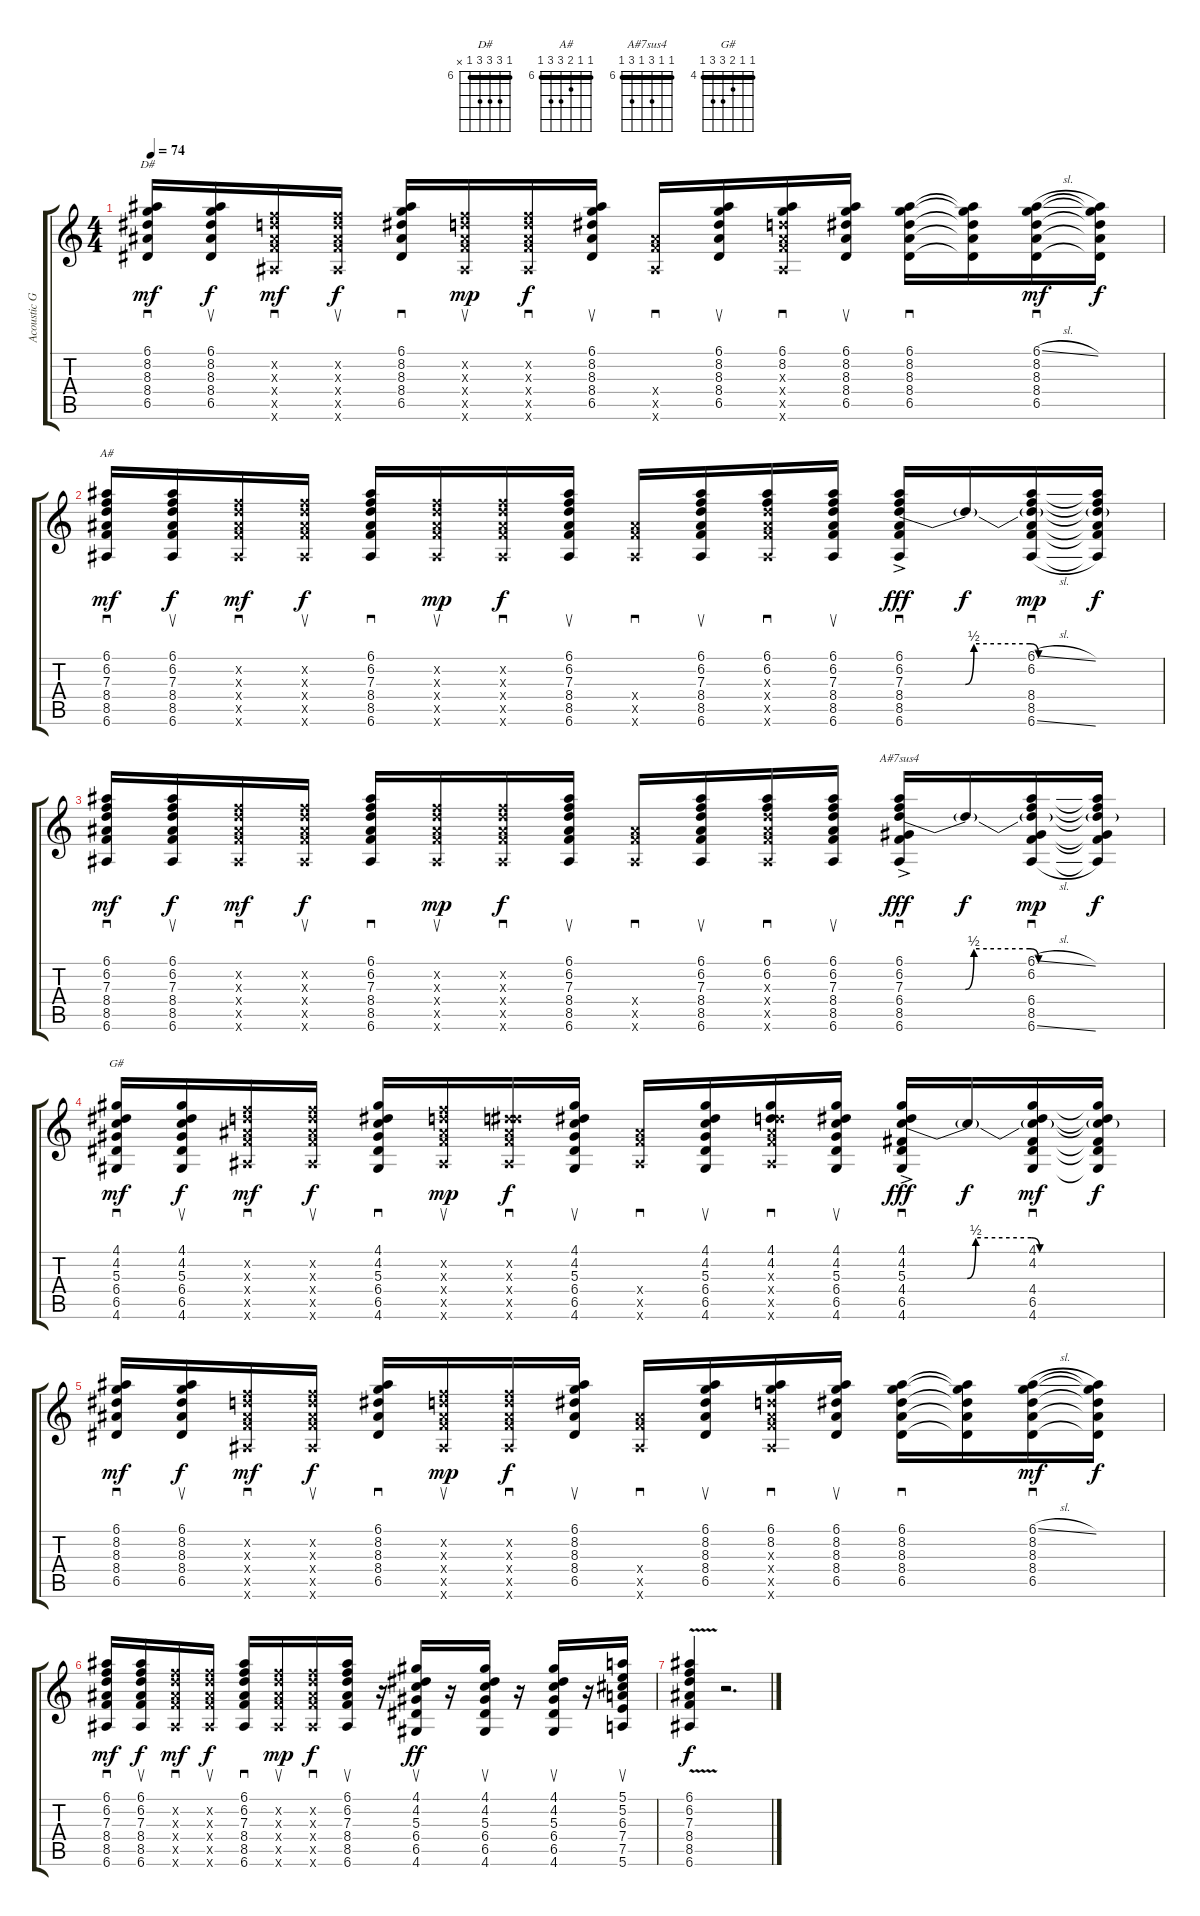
\track ("Acoustic Guitar" "Acoustic G") {instrument acousticguitarsteel}
\staff {score tabs}
\tuning (E4 B3 G3 D3 A2 E2) {hide}
\chord ("D#" 6 8 8 8 6 x) {firstfret 6 barre 6}
\chord ("A#" 6 6 7 8 8 6) {firstfret 6 barre 6}
\chord ("A#7sus4" 6 6 8 6 8 6) {firstfret 6 barre 6}
\chord ("G#" 4 4 5 6 6 4) {firstfret 4 barre 4}
\ts (4 4)
\tempo 74
\clef g2
\ks c
(6.1 8.2 8.3 8.4 6.5).16{sd ch "D#" dy mf} (6.1 8.2 8.3 8.4 6.5).16{su dy f} (6.2{x} 7.3{x} 8.4{x} 8.5{x} 6.6{x}).16{sd dy mf} (6.2{x} 7.3{x} 8.4{x} 8.5{x} 6.6{x}).16{su dy f} (6.1 8.2 8.3 8.4 6.5).16{sd} (6.2{x} 7.3{x} 8.4{x} 8.5{x} 6.6{x}).16{su dy mp} (6.2{x} 7.3{x} 8.4{x} 8.5{x} 6.6{x}).16{sd dy f} (6.1 8.2 8.3 8.4 6.5).16{su} (8.4{x} 8.5{x} 6.6{x}).16{sd} (6.1 8.2 8.3 8.4 6.5).16{su} (6.1 8.2 7.3{x} 8.4{x} 8.5{x} 6.6{x}).16{sd} (6.1 8.2 8.3 8.4 6.5).16{su} (6.1 8.2 8.3 8.4 6.5).16{sd} (6.1{t} 8.2{t} 8.3{t} 8.4{t} 6.5{t}).16 (6.1{sl} 8.2 8.3 8.4 6.5).16{sd dy mf} (6.1{t} 8.2{t} 8.3{t} 8.4{t} 6.5{t}).16{dy f} |
(6.1 6.2 7.3 8.4 8.5 6.6).16{sd ch "A#" dy mf} (6.1 6.2 7.3 8.4 8.5 6.6).16{su dy f} (6.2{x} 7.3{x} 8.4{x} 8.5{x} 6.6{x}).16{sd dy mf} (6.2{x} 7.3{x} 8.4{x} 8.5{x} 6.6{x}).16{su dy f} (6.1 6.2 7.3 8.4 8.5 6.6).16{sd} (6.2{x} 7.3{x} 8.4{x} 8.5{x} 6.6{x}).16{su dy mp} (6.2{x} 7.3{x} 8.4{x} 8.5{x} 6.6{x}).16{sd dy f} (6.1 6.2 7.3 8.4 8.5 6.6).16{su} (8.4{x} 8.5{x} 6.6{x}).16{sd} (6.1 6.2 7.3 8.4 8.5 6.6).16{su} (6.1 6.2 7.3{x} 8.4{x} 8.5{x} 6.6{x}).16{sd} (6.1 6.2 7.3 8.4 8.5 6.6).16{su} (6.1 6.2 7.3{be (custom 0 0 14 0 16 2 29 2 31 0 45 0 60 0) ac} 8.4 8.5 6.6).16{sd dy fff} 7.3{t}.16{dy f} (6.1{sl} 6.2 7.3{t} 8.4 8.5 6.6{sl}).16{sd dy mp} (6.1{t} 6.2{t} 7.3{t} 8.4{t} 8.5{t} 6.6{t}).16{dy f} |
(6.1 6.2 7.3 8.4 8.5 6.6).16{sd dy mf} (6.1 6.2 7.3 8.4 8.5 6.6).16{su dy f} (6.2{x} 7.3{x} 8.4{x} 8.5{x} 6.6{x}).16{sd dy mf} (6.2{x} 7.3{x} 8.4{x} 8.5{x} 6.6{x}).16{su dy f} (6.1 6.2 7.3 8.4 8.5 6.6).16{sd} (6.2{x} 7.3{x} 8.4{x} 8.5{x} 6.6{x}).16{su dy mp} (6.2{x} 7.3{x} 8.4{x} 8.5{x} 6.6{x}).16{sd dy f} (6.1 6.2 7.3 8.4 8.5 6.6).16{su} (8.4{x} 8.5{x} 6.6{x}).16{sd} (6.1 6.2 7.3 8.4 8.5 6.6).16{su} (6.1 6.2 7.3{x} 8.4{x} 8.5{x} 6.6{x}).16{sd} (6.1 6.2 7.3 8.4 8.5 6.6).16{su} (6.1 6.2 7.3{be (custom 0 0 14 0 16 2 29 2 31 0 45 0 60 0) ac} 6.4 8.5 6.6).16{sd ch "A#7sus4" dy fff} 7.3{t}.16{dy f} (6.1{sl} 6.2 7.3{t} 6.4 8.5 6.6{sl}).16{sd dy mp} (6.1{t} 6.2{t} 7.3{t} 6.4{t} 8.5{t} 6.6{t}).16{dy f} |
(4.1 4.2 5.3 6.4 6.5 4.6).16{sd ch "G#" dy mf} (4.1 4.2 5.3 6.4 6.5 4.6).16{su dy f} (6.2{x} 7.3{x} 8.4{x} 8.5{x} 6.6{x}).16{sd dy mf} (6.2{x} 7.3{x} 8.4{x} 8.5{x} 6.6{x}).16{su dy f} (4.1 4.2 5.3 6.4 6.5 4.6).16{sd} (6.2{x} 7.3{x} 8.4{x} 8.5{x} 6.6{x}).16{su dy mp} (4.2{x} 7.3{x} 8.4{x} 8.5{x} 6.6{x}).16{sd dy f} (4.1 4.2 5.3 6.4 6.5 4.6).16{su} (8.4{x} 8.5{x} 6.6{x}).16{sd} (4.1 4.2 5.3 6.4 6.5 4.6).16{su} (4.1 4.2 7.3{x} 8.4{x} 8.5{x} 6.6{x}).16{sd} (4.1 4.2 5.3 6.4 6.5 4.6).16{su} (4.1 4.2 5.3{be (custom 0 0 14 0 16 2 29 2 31 0 45 0 60 0) ac} 4.4 6.5 4.6).16{sd dy fff} 5.3{t}.16{dy f} (4.1 4.2 5.3{t} 4.4 6.5 4.6).16{sd dy mf} (4.1{t} 4.2{t} 5.3{t} 4.4{t} 6.5{t} 4.6{t}).16{dy f} |
(6.1 8.2 8.3 8.4 6.5).16{sd dy mf} (6.1 8.2 8.3 8.4 6.5).16{su dy f} (6.2{x} 7.3{x} 8.4{x} 8.5{x} 6.6{x}).16{sd dy mf} (6.2{x} 7.3{x} 8.4{x} 8.5{x} 6.6{x}).16{su dy f} (6.1 8.2 8.3 8.4 6.5).16{sd} (6.2{x} 7.3{x} 8.4{x} 8.5{x} 6.6{x}).16{su dy mp} (6.2{x} 7.3{x} 8.4{x} 8.5{x} 6.6{x}).16{sd dy f} (6.1 8.2 8.3 8.4 6.5).16{su} (8.4{x} 8.5{x} 6.6{x}).16{sd} (6.1 8.2 8.3 8.4 6.5).16{su} (6.1 8.2 7.3{x} 8.4{x} 8.5{x} 6.6{x}).16{sd} (6.1 8.2 8.3 8.4 6.5).16{su} (6.1 8.2 8.3 8.4 6.5).16{sd} (6.1{t} 8.2{t} 8.3{t} 8.4{t} 6.5{t}).16 (6.1{sl} 8.2 8.3 8.4 6.5).16{sd dy mf} (6.1{t} 8.2{t} 8.3{t} 8.4{t} 6.5{t}).16{dy f} |
(6.1 6.2 7.3 8.4 8.5 6.6).16{sd dy mf} (6.1 6.2 7.3 8.4 8.5 6.6).16{su dy f} (6.2{x} 7.3{x} 8.4{x} 8.5{x} 6.6{x}).16{sd dy mf} (6.2{x} 7.3{x} 8.4{x} 8.5{x} 6.6{x}).16{su dy f} (6.1 6.2 7.3 8.4 8.5 6.6).16{sd} (6.2{x} 7.3{x} 8.4{x} 8.5{x} 6.6{x}).16{su dy mp} (6.2{x} 7.3{x} 8.4{x} 8.5{x} 6.6{x}).16{sd dy f} (6.1 6.2 7.3 8.4 8.5 6.6).16{su} r.16 (4.1 4.2 5.3 6.4 6.5 4.6).16{su dy ff} r.16 (4.1 4.2 5.3 6.4 6.5 4.6).16{su} r.16 (4.1 4.2 5.3 6.4 6.5 4.6).16{su} r.16 (5.1 5.2 6.3 7.4 7.5 5.6).16{su} |
(6.1{v} 6.2{v} 7.3{v} 8.4{v} 8.5{v} 6.6{v}).4{dy f} r.2{d}
